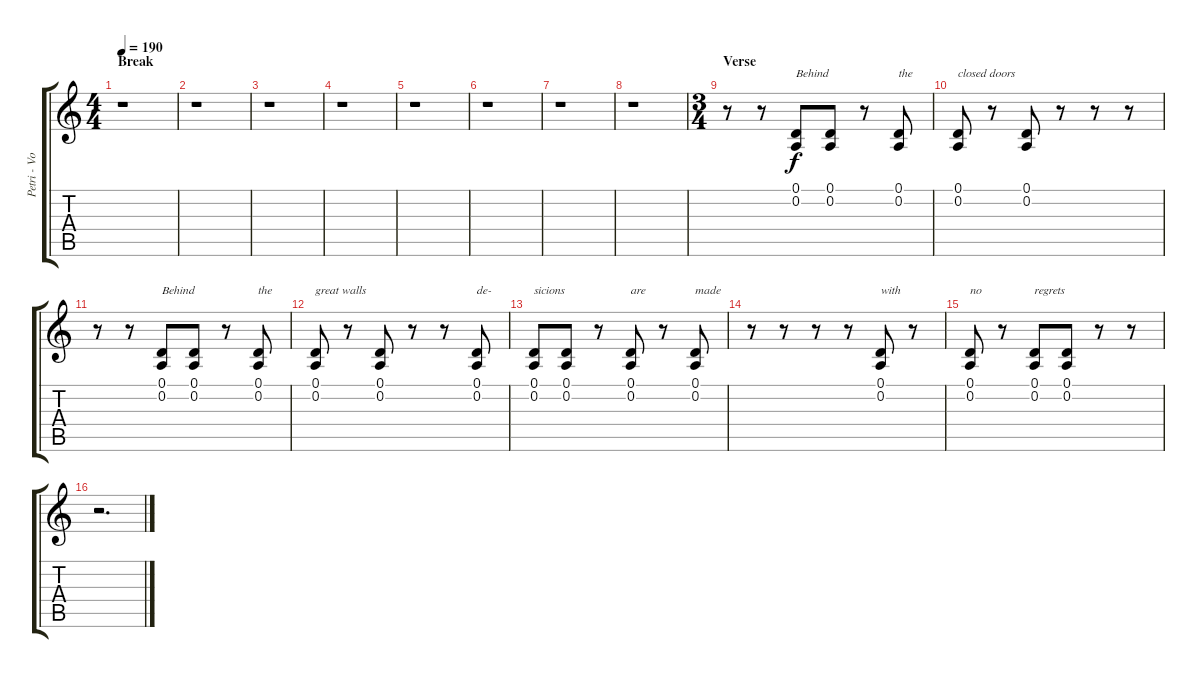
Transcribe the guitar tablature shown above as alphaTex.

\track ("Petri - Vocals" "Petri - Vo") {instrument timpani}
\staff {score tabs}
\tuning (D4 A3 F3 C3 G2 D2) {hide}
\ts (4 4)
\section ("" "Break")
\tempo 190
\clef g2
\ks c
r.1{dy f} |
r.1 |
r.1 |
r.1 |
r.1 |
r.1 |
r.1 |
r.1 |
\ts (3 4)
\section ("" "Verse")
r.8 r.8 (0.1 0.2).8{txt "Behind"} (0.1 0.2).8 r.8 (0.1 0.2).8{txt "the"} |
(0.1 0.2).8{txt "closed doors"} r.8 (0.1 0.2).8 r.8 r.8 r.8 |
r.8 r.8 (0.1 0.2).8{txt "Behind"} (0.1 0.2).8 r.8 (0.1 0.2).8{txt "the"} |
(0.1 0.2).8{txt "great walls"} r.8 (0.1 0.2).8 r.8 r.8 (0.1 0.2).8{txt "de-"} |
(0.1 0.2).8{txt "sicions"} (0.1 0.2).8 r.8 (0.1 0.2).8{txt "are"} r.8 (0.1 0.2).8{txt "made"} |
r.8 r.8 r.8 r.8 (0.1 0.2).8{txt "with"} r.8 |
(0.1 0.2).8{txt "no"} r.8 (0.1 0.2).8{txt "regrets"} (0.1 0.2).8 r.8 r.8 |
r.2{d}
